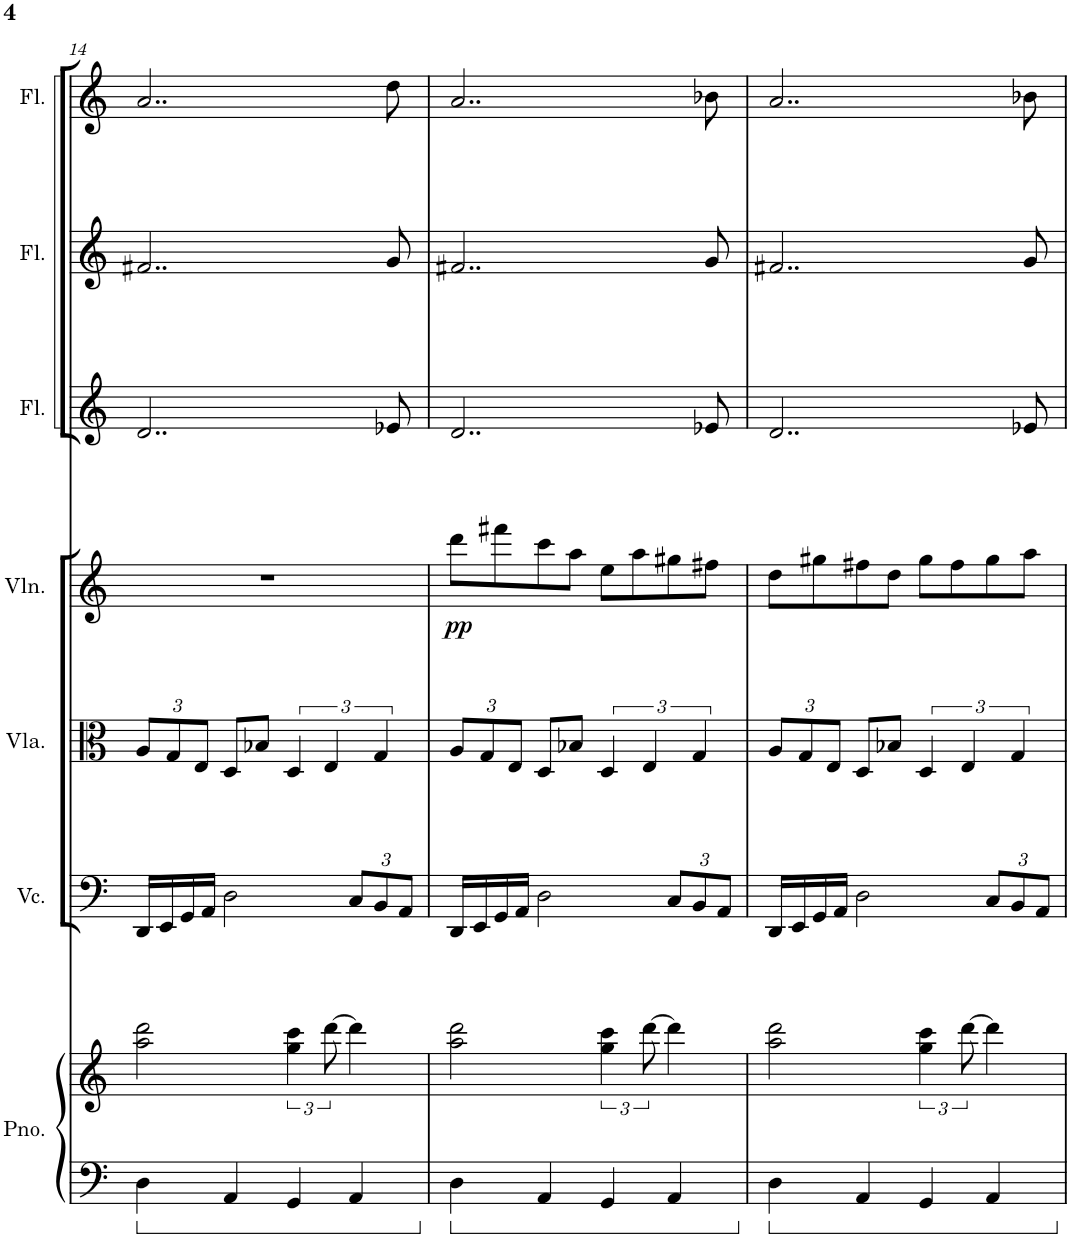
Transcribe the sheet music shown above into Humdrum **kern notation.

**kern	**kern	**kern	**kern	**kern	**dynam	**kern	**kern	**kern
*part7	*part7	*part6	*part5	*part4	*part4	*part3	*part2	*part1
*staff8	*staff7	*staff6	*staff5	*staff4	*staff4	*staff3	*staff2	*staff1
*I"Piano	*	*I"Violoncello	*I"Viola	*I"Violin	*	*I"Flute	*I"Flute	*I"Flute
*I'Pno.	*	*I'Vc.	*I'Vla.	*I'Vln.	*	*I'Fl.	*I'Fl.	*I'Fl.
!!LO:PB:g=z
*clefF4	*clefG2	*clefF4	*clefC3	*clefG2	*	*clefG2	*clefG2	*clefG2
*k[]	*k[]	*k[]	*k[]	*k[]	*	*k[]	*k[]	*k[]
*M4/4	*M4/4	*M4/4	*M4/4	*M4/4	*	*M4/4	*M4/4	*M4/4
*	*	*	*Xbrackettup	*	*	*	*	*
=14	=14	=14	=14	=14	=14	=14	=14	=14
*	*	*	*	*	*	*^	*^	*^
4D\	2aa\ 2ddd\	16DD/LL	12A/L	1r	.	2..d/	1d	2..f#X/	1f#	2..a/	1a
.	.	16EE/	.	.	.	.	.	.	.	.	.
.	.	.	12G/	.	.	.	.	.	.	.	.
.	.	16GG/	.	.	.	.	.	.	.	.	.
.	.	.	12E/J	.	.	.	.	.	.	.	.
.	.	16AA/JJ	.	.	.	.	.	.	.	.	.
4AA/	.	2D\	8D/L	.	.	.	.	.	.	.	.
.	.	.	8B-X/J	.	.	.	.	.	.	.	.
*	*	*	*brackettup	*	*	*	*	*	*	*	*
4GG/	6gg\ 6ccc\	.	6D/	.	.	.	.	.	.	.	.
.	[12ddd\	.	6E/	.	.	.	.	.	.	.	.
*	*	*Xbrackettup	*	*	*	*	*	*	*	*	*
4AA/	4ddd\]	12C/L	.	.	.	.	.	.	.	.	.
.	.	12BB/	6G/	.	.	.	.	.	.	.	.
.	.	.	.	.	.	8e-X/	.	8g/	.	8dd\	.
.	.	12AA/J	.	.	.	.	.	.	.	.	.
=15	=15	=15	=15	=15	=15	=15	=15	=15	=15	=15	=15
*	*	*	*Xbrackettup	*	*	*	*	*	*	*	*
!	!	!	!	!	!LO:DY:b	!	!	!	!	!	!
4D\	2aa\ 2ddd\	16DD/LL	12A/L	8ddd\L	pp	2..d/	1d	2..f#X/	1f#	2..a/	1a
.	.	16EE/	.	.	.	.	.	.	.	.	.
.	.	.	12G/	.	.	.	.	.	.	.	.
.	.	16GG/	.	8fff#X\	.	.	.	.	.	.	.
.	.	.	12E/J	.	.	.	.	.	.	.	.
.	.	16AA/JJ	.	.	.	.	.	.	.	.	.
4AA/	.	2D\	8D/L	8ccc\	.	.	.	.	.	.	.
.	.	.	8B-X/J	8aa\J	.	.	.	.	.	.	.
*	*	*	*brackettup	*	*	*	*	*	*	*	*
4GG/	6gg\ 6ccc\	.	6D/	8ee\L	.	.	.	.	.	.	.
.	.	.	.	8aa\	.	.	.	.	.	.	.
.	[12ddd\	.	6E/	.	.	.	.	.	.	.	.
4AA/	4ddd\]	12C/L	.	8gg#X\	.	.	.	.	.	.	.
.	.	12BB/	6G/	.	.	.	.	.	.	.	.
.	.	.	.	8ff#X\J	.	8e-X/	.	8g/	.	8b-X\	.
.	.	12AA/J	.	.	.	.	.	.	.	.	.
=16	=16	=16	=16	=16	=16	=16	=16	=16	=16	=16	=16
*	*	*	*Xbrackettup	*	*	*	*	*	*	*	*
4D\	2aa\ 2ddd\	16DD/LL	12A/L	8dd\L	.	2..d/	1d	2..f#X/	1f#	2..a/	1a
.	.	16EE/	.	.	.	.	.	.	.	.	.
.	.	.	12G/	.	.	.	.	.	.	.	.
.	.	16GG/	.	8gg#X\	.	.	.	.	.	.	.
.	.	.	12E/J	.	.	.	.	.	.	.	.
.	.	16AA/JJ	.	.	.	.	.	.	.	.	.
4AA/	.	2D\	8D/L	8ff#X\	.	.	.	.	.	.	.
.	.	.	8B-X/J	8dd\J	.	.	.	.	.	.	.
*	*	*	*brackettup	*	*	*	*	*	*	*	*
4GG/	6gg\ 6ccc\	.	6D/	8gg#\L	.	.	.	.	.	.	.
.	.	.	.	8ff#\	.	.	.	.	.	.	.
.	[12ddd\	.	6E/	.	.	.	.	.	.	.	.
4AA/	4ddd\]	12C/L	.	8gg#\	.	.	.	.	.	.	.
.	.	12BB/	6G/	.	.	.	.	.	.	.	.
.	.	.	.	8aa\J	.	8e-X/	.	8g/	.	8b-X\	.
.	.	12AA/J	.	.	.	.	.	.	.	.	.
*	*	*	*	*	*	*v	*v	*	*	*v	*v
*	*	*	*	*	*	*	*v	*v	*
=	=	=	=	=	=	=	=	=
*-	*-	*-	*-	*-	*-	*-	*-	*-
